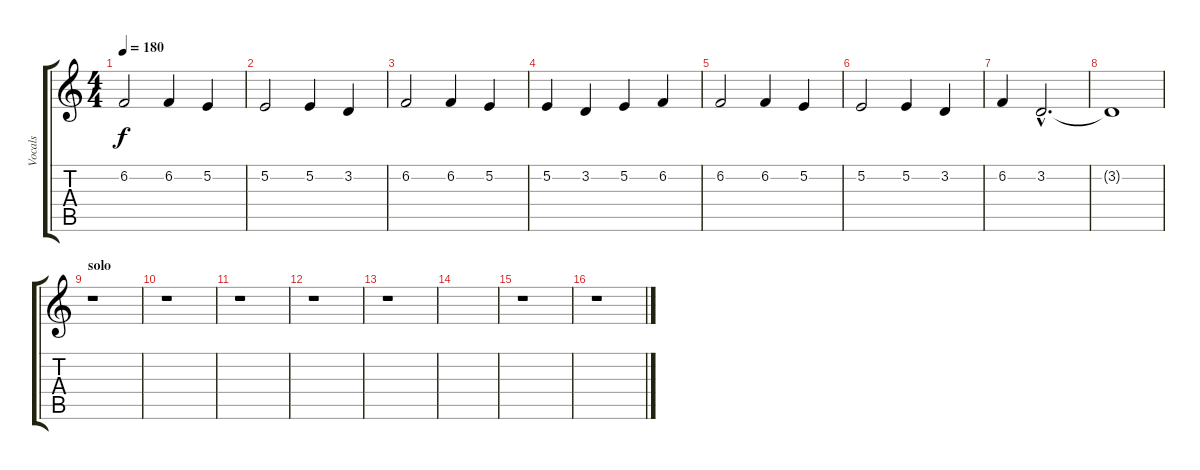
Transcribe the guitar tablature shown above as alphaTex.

\track ("Vocals" "Vocals") {instrument flute}
\staff {score tabs}
\tuning (E4 B3 G3 D3 A2 E2) {hide}
\ts (4 4)
\tempo 180
\clef g2
\ks c
6.2.2{dy f} 6.2.4 5.2.4 |
5.2.2 5.2.4 3.2.4 |
6.2.2 6.2.4 5.2.4 |
5.2.4 3.2.4 5.2.4 6.2.4 |
6.2.2 6.2.4 5.2.4 |
5.2.2 5.2.4 3.2.4 |
6.2.4 3.2{hac}.2{d} |
3.2{t}.1 |
\section ("" "solo")
r.1 |
r.1 |
r.1 |
r.1 |
r.1 |
|
r.1 |
r.1
